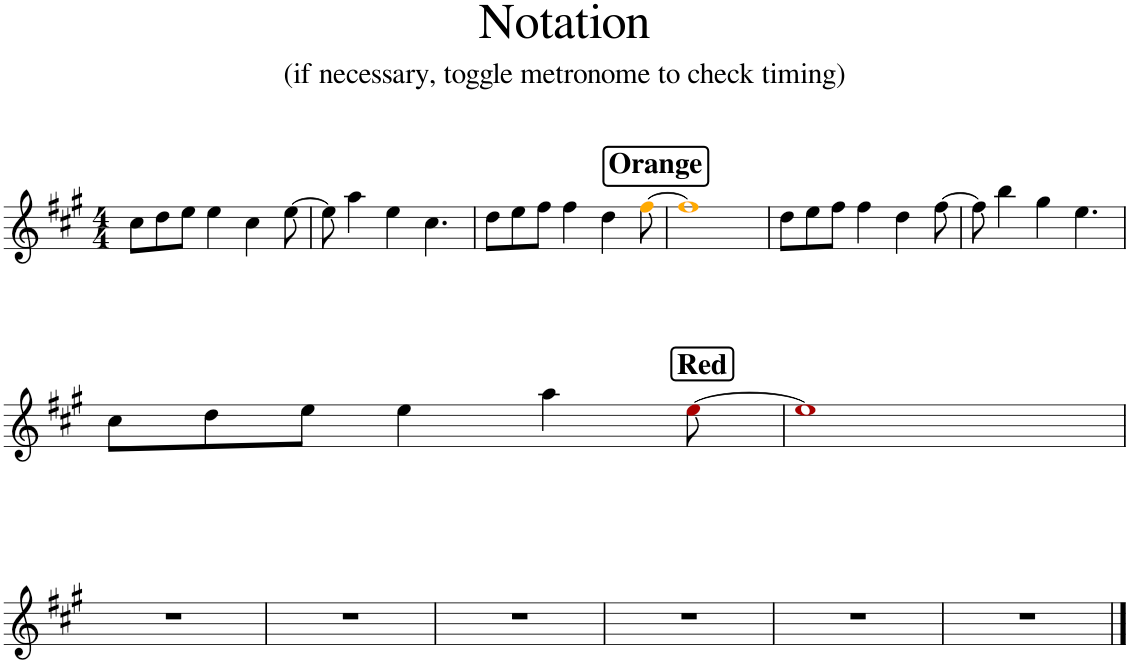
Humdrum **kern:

**kern
*part1
*staff1
*I"Piano
*I'Pno.
*clefG2
*k[f#c#g#]
*M4/4
=1
8cc#\L
8dd\
8ee\J
4ee\
4cc#\
[8ee\
=2
8ee\]
4aa\
4ee\
4.cc#\
!!LO:REH:place=s1:a:B:cj:fs=14:t=Orange:qo=3.5
=3
8dd\L
8ee\
8ff#\J
4ff#\
4dd\
[8ff#i\
=4
1ff#i]
=5
8dd\L
8ee\
8ff#\J
4ff#\
4dd\
[8ff#\
=6
8ff#\]
4bb\
4gg#\
4.ee\
!!LO:LB:g=z
!!LO:REH:place=s1:a:B:cj:fs=14:t=Red:qo=3.5
=7
8cc#\L
8dd\
8ee\J
4ee\
4aa\
[8eej\
=8
1eej]
!!LO:LB:g=z
=9
1r
=10
1r
=11
1r
=12
1r
=13
1r
=14
1r
==
*-
